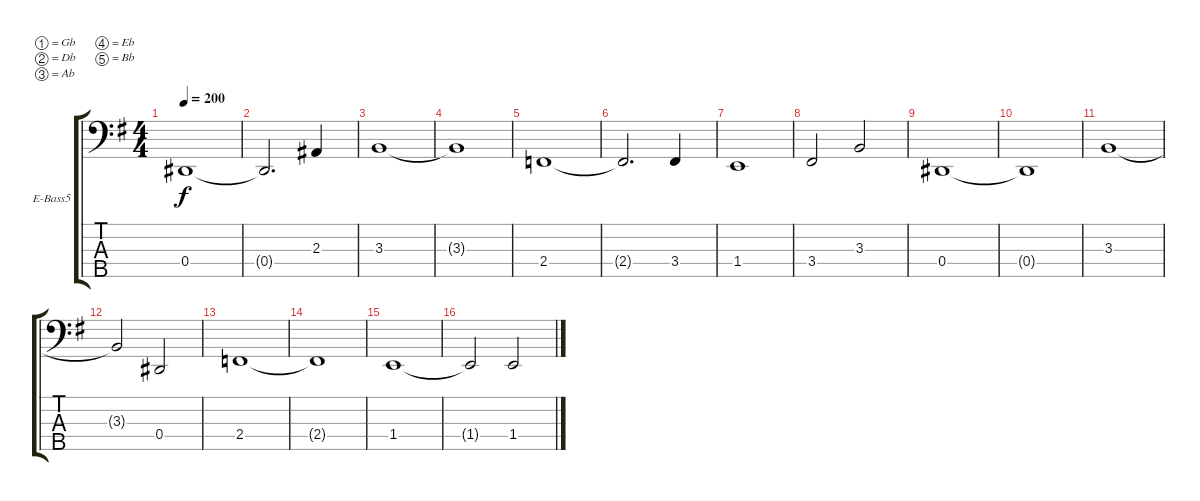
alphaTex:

\bracketExtendMode groupsimilarinstruments
\firstSystemTrackNameOrientation horizontal
\otherSystemsTrackNameOrientation horizontal
\track ("Bass Guitar" "E-Bass5") {instrument electricbassfinger}
\staff {score tabs}
\tuning (Gb2 Db2 Ab1 Eb1 Bb0)
\ts (4 4)
\tempo 200
\clef f4
\ks g
0.4.1{dy f} |
0.4{t}.2{d} 2.3.4 |
3.3.1 |
3.3{t}.1 |
2.4.1 |
2.4{t}.2{d} 3.4.4 |
1.4.1 |
3.4.2 3.3.2 |
0.4.1 |
0.4{t}.1 |
3.3.1 |
3.3{t}.2 0.4.2 |
2.4.1 |
2.4{t}.1 |
1.4.1 |
1.4{t}.2 1.4.2
